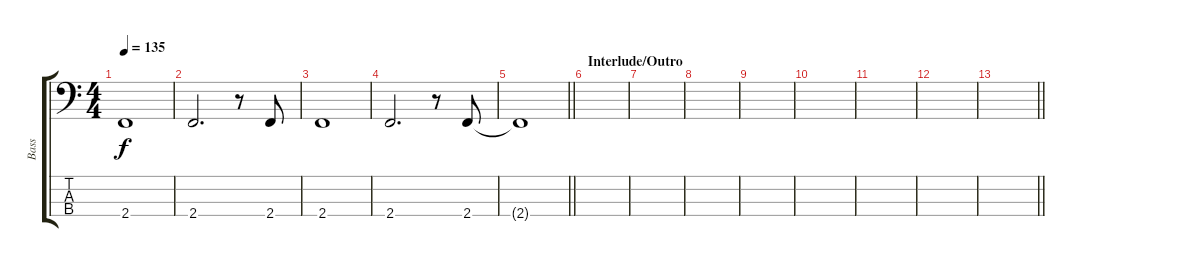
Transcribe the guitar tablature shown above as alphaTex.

\track ("Bass" "Bass") {instrument electricbassfinger}
\staff {score tabs}
\tuning (Gb2 Db2 Ab1 Eb1) {hide}
\ts (4 4)
\tempo 135
\clef f4
\ks c
2.4.1{dy f} |
2.4.2{d} r.8 2.4.8 |
2.4.1 |
2.4.2{d} r.8 2.4.8 |
\barLineRight lightlight
2.4{t}.1 |
\section ("" "Interlude/Outro")
|
|
|
|
|
|
|
\barLineRight lightlight
